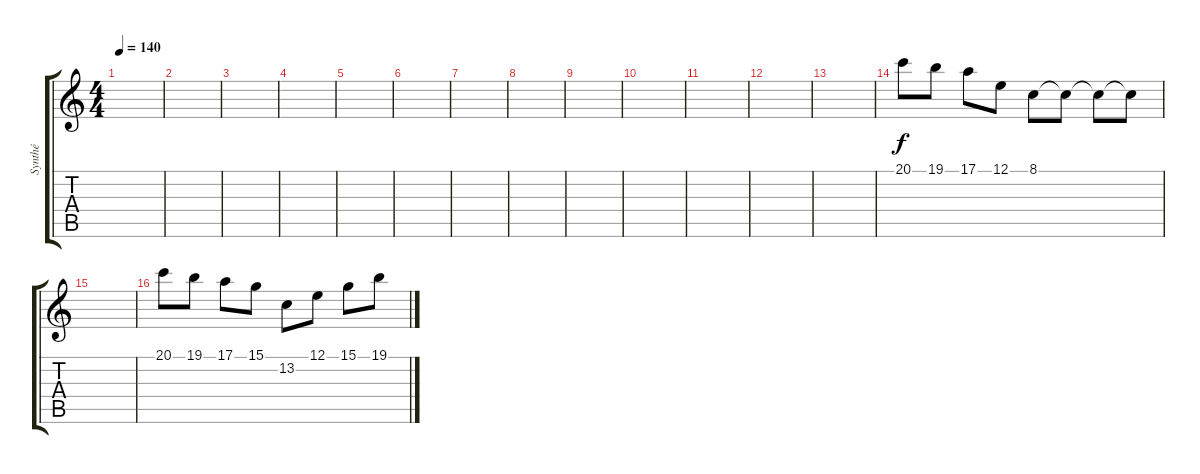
\track ("Synthé" "Synthé") {instrument stringensemble1}
\staff {score tabs}
\tuning (E4 B3 G3 D3 A2 E2) {hide}
\ts (4 4)
\tempo 140
\clef g2
\ks c
|
|
|
|
|
|
|
|
|
|
|
|
|
20.1.8{volume 8 instrument musicbox} 19.1.8 17.1.8 12.1.8 8.1.8 8.1{t}.8 8.1{t}.8 8.1{t}.8 |
|
20.1.8 19.1.8 17.1.8 15.1.8 13.2.8 12.1.8 15.1.8 19.1.8
